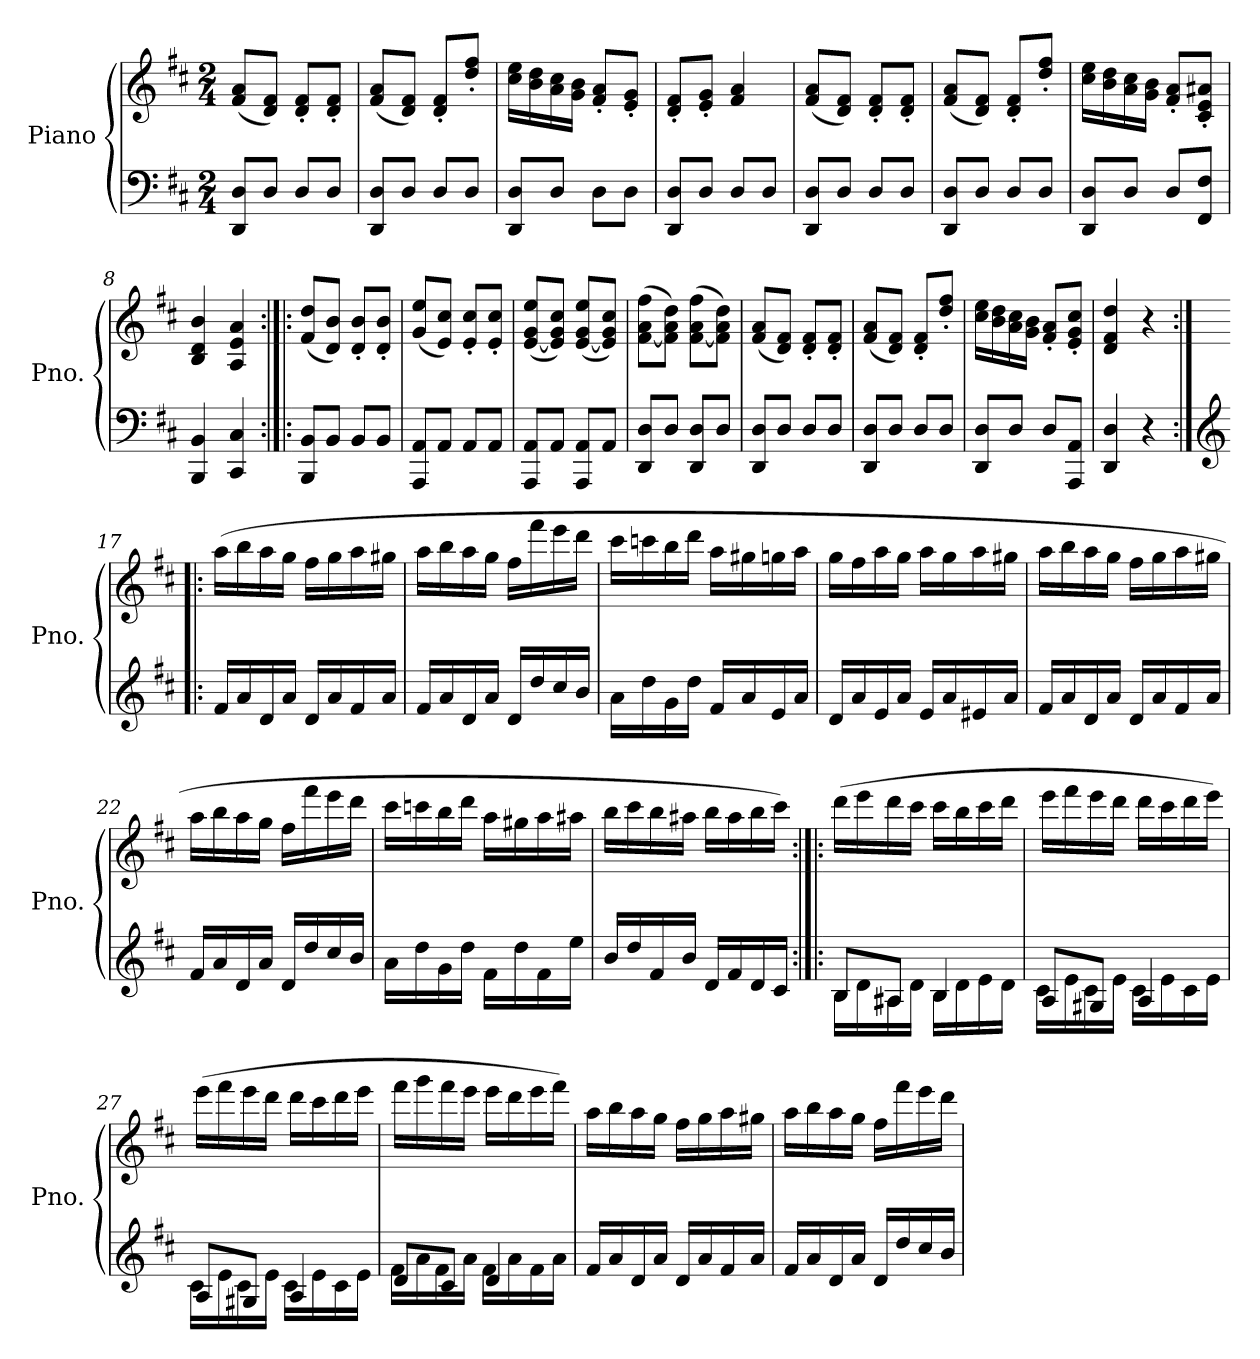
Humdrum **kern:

**kern	**kern
*part1	*part1
*staff2	*staff1
*I"Piano	*
*I'Pno.	*
*clefF4	*clefG2
*k[f#c#]	*k[f#c#]
*D:	*D:
*M2/4	*M2/4
=1	=1
8DD/ 8D/L	(<8f#/ 8a/L
8D/J	8d/ 8f#/J)
8D/L	8d/' 8f#/'L
8D/J	8d/' 8f#/'J
=2	=2
8DD/ 8D/L	(<8f#/ 8a/L
8D/J	8d/ 8f#/J)
8D/L	8d/' 8f#/'L
8D/J	8dd/' 8ff#/'J
=3	=3
8DD/ 8D/L	16cc#\ 16ee\LL
.	16b\ 16dd\
8D/J	16a\ 16cc#\
.	16g\ 16b\JJ
8D\L	8f#/' 8a/'L
8D\J	8e/' 8g/'J
=4	=4
8DD/ 8D/L	8d/' 8f#/'L
8D/J	8e/' 8g/'J
8D/L	4f#/ 4a/
8D/J	.
=5	=5
8DD/ 8D/L	(<8f#/ 8a/L
8D/J	8d/ 8f#/J)
8D/L	8d/' 8f#/'L
8D/J	8d/' 8f#/'J
!!LO:LB:g=z
=6	=6
8DD/ 8D/L	(<8f#/ 8a/L
8D/J	8d/ 8f#/J)
8D/L	8d/' 8f#/'L
8D/J	8dd/' 8ff#/'J
=7	=7
8DD/ 8D/L	16cc#\ 16ee\LL
.	16b\ 16dd\
8D/J	16a\ 16cc#\
.	16g\ 16b\JJ
8D/L	8f#/' 8a/'L
8FF#/ 8F#/J	8c#/' 8e/' 8a#X/'J
=8	=8
4BBB/ 4BB/	4B/ 4d/ 4b/
4CC#/ 4C#/	4A/ 4e/ 4a/
=9:|!|:	=9:|!|:
8BBB/ 8BB/L	(<8f#/ 8dd/L
8BB/J	8d/ 8b/J)
8BB/L	8d/' 8b/'L
8BB/J	8d/' 8b/'J
=10	=10
8AAA/ 8AA/L	(<8g/ 8ee/L
8AA/J	8e/ 8cc#/J)
8AA/L	8e/' 8cc#/'L
8AA/J	8e/' 8cc#/'J
!!LO:LB:g=z
=11	=11
8AAA/ 8AA/L	(>[8e/ 8g/ 8ee/L
8AA/J	8e/] 8g/ 8cc#/J)
8AAA/ 8AA/L	(>[8e/ 8g/ 8ee/L
8AA/J	8e/] 8g/ 8cc#/J)
=12	=12
8DD/ 8D/L	(<[8f#\ 8a\ 8ff#\L
8D/J	8f#\] 8a\ 8dd\J)
8DD/ 8D/L	(<[8f#\ 8a\ 8ff#\L
8D/J	8f#\] 8a\ 8dd\J)
=13	=13
8DD/ 8D/L	(<8f#/ 8a/L
8D/J	8d/ 8f#/J)
8D/L	8d/' 8f#/'L
8D/J	8d/' 8f#/'J
=14	=14
8DD/ 8D/L	(<8f#/ 8a/L
8D/J	8d/ 8f#/J)
8D/L	8d/' 8f#/'L
8D/J	8dd/' 8ff#/'J
=15	=15
8DD/ 8D/L	16cc#\ 16ee\LL
.	16b\ 16dd\
8D/J	16a\ 16cc#\
.	16g\ 16b\JJ
8D/L	8f#/' 8a/'L
8AAA/ 8AA/J	8e/' 8g/' 8cc#/'J
!!LO:LB:g=z
=16	=16
4DD/ 4D/	4d/ 4f#/ 4dd/
4r	4r
=17:|!|:	=17:|!|:
*clefG2	*
16f#/LL	(>16aa\LL
16a/	16bb\
16d/	16aa\
16a/JJ	16gg\JJ
16d/LL	16ff#\LL
16a/	16gg\
16f#/	16aa\
16a/JJ	16gg#X\JJ
=18	=18
16f#/LL	16aa\LL
16a/	16bb\
16d/	16aa\
16a/JJ	16gg\JJ
16d/LL	16ff#\LL
16dd/	16fff#\
16cc#/	16eee\
16b/JJ	16ddd\JJ
=19	=19
16a\LL	16ccc#\LL
16dd\	16cccn\
16g\	16bb\
16dd\JJ	16ddd\JJ
16f#/LL	16aa\LL
16a/	16gg#X\
16e/	16ggn\
16a/JJ	16aa\JJ
!!LO:LB:g=z
=20	=20
16d/LL	16gg\LL
16a/	16ff#\
16e/	16aa\
16a/JJ	16gg\JJ
16e/LL	16aa\LL
16a/	16gg\
16e#X/	16aa\
16a/JJ	16gg#X\JJ
=21	=21
16f#/LL	16aa\LL
16a/	16bb\
16d/	16aa\
16a/JJ	16gg\JJ
16d/LL	16ff#\LL
16a/	16gg\
16f#/	16aa\
16a/JJ	16gg#X\JJ
=22	=22
16f#/LL	16aa\LL
16a/	16bb\
16d/	16aa\
16a/JJ	16gg\JJ
16d/LL	16ff#\LL
16dd/	16fff#\
16cc#/	16eee\
16b/JJ	16ddd\JJ
=23	=23
16a\LL	16ccc#\LL
16dd\	16cccn\
16g\	16bb\
16dd\JJ	16ddd\JJ
16f#\LL	16aa\LL
16dd\	16gg#X\
16f#\	16aa\
16ee\JJ	16aa#X\JJ
!!LO:PB:g=z
=24	=24
16b/LL	16bb\LL
16dd/	16ccc#\
16f#/	16bb\
16b/JJ	16aa#X\JJ
16d/LL	16bb\LL
16f#/	16aa#\
16d/	16bb\
16c#/JJ	16ccc#\JJ)
=25:|!|:	=25:|!|:
*^	*
*	*^	*
2ryy	8B/L	16B\LL	(>16ddd\LL
.	.	16d\	16eee\
.	8A#X/J	16A#\	16ddd\
.	.	16d\JJ	16ccc#\JJ
.	4B/	16B\LL	16ccc#\LL
.	.	16d\	16bb\
.	.	16e\	16ccc#\
.	.	16d\JJ	16ddd\JJ
=26	=26	=26	=26
2ryy	8A/L	16c#\LL	16eee\LL
.	.	16e\	16fff#\
.	8G#X/J	16c#\	16eee\
.	.	16e\JJ	16ddd\JJ
.	4A/	16c#\LL	16ddd\LL
.	.	16e\	16ccc#\
.	.	16c#\	16ddd\
.	.	16e\JJ	16eee\JJ)
=27	=27	=27	=27
2ryy	8A/L	16c#\LL	(>16eee\LL
.	.	16e\	16fff#\
.	8G#X/J	16c#\	16eee\
.	.	16e\JJ	16ddd\JJ
.	4A/	16c#\LL	16ddd\LL
.	.	16e\	16ccc#\
.	.	16c#\	16ddd\
.	.	16e\JJ	16eee\JJ
!!LO:LB:g=z
=28	=28	=28	=28
2ryy	8d/L	16f#\LL	16fff#\LL
.	.	16a\	16ggg\
.	8c#/J	16f#\	16fff#\
.	.	16a\JJ	16eee\JJ
.	4d/	16f#\LL	16eee\LL
.	.	16a\	16ddd\
.	.	16f#\	16eee\
.	.	16a\JJ	16fff#\JJ)
*v	*v	*v	*
=29	=29
16f#/LL	16aa\LL
16a/	16bb\
16d/	16aa\
16a/JJ	16gg\JJ
16d/LL	16ff#\LL
16a/	16gg\
16f#/	16aa\
16a/JJ	16gg#X\JJ
=30	=30
16f#/LL	16aa\LL
16a/	16bb\
16d/	16aa\
16a/JJ	16gg\JJ
16d/LL	16ff#\LL
16dd/	16fff#\
16cc#/	16eee\
16b/JJ	16ddd\JJ
=	=
*-	*-
